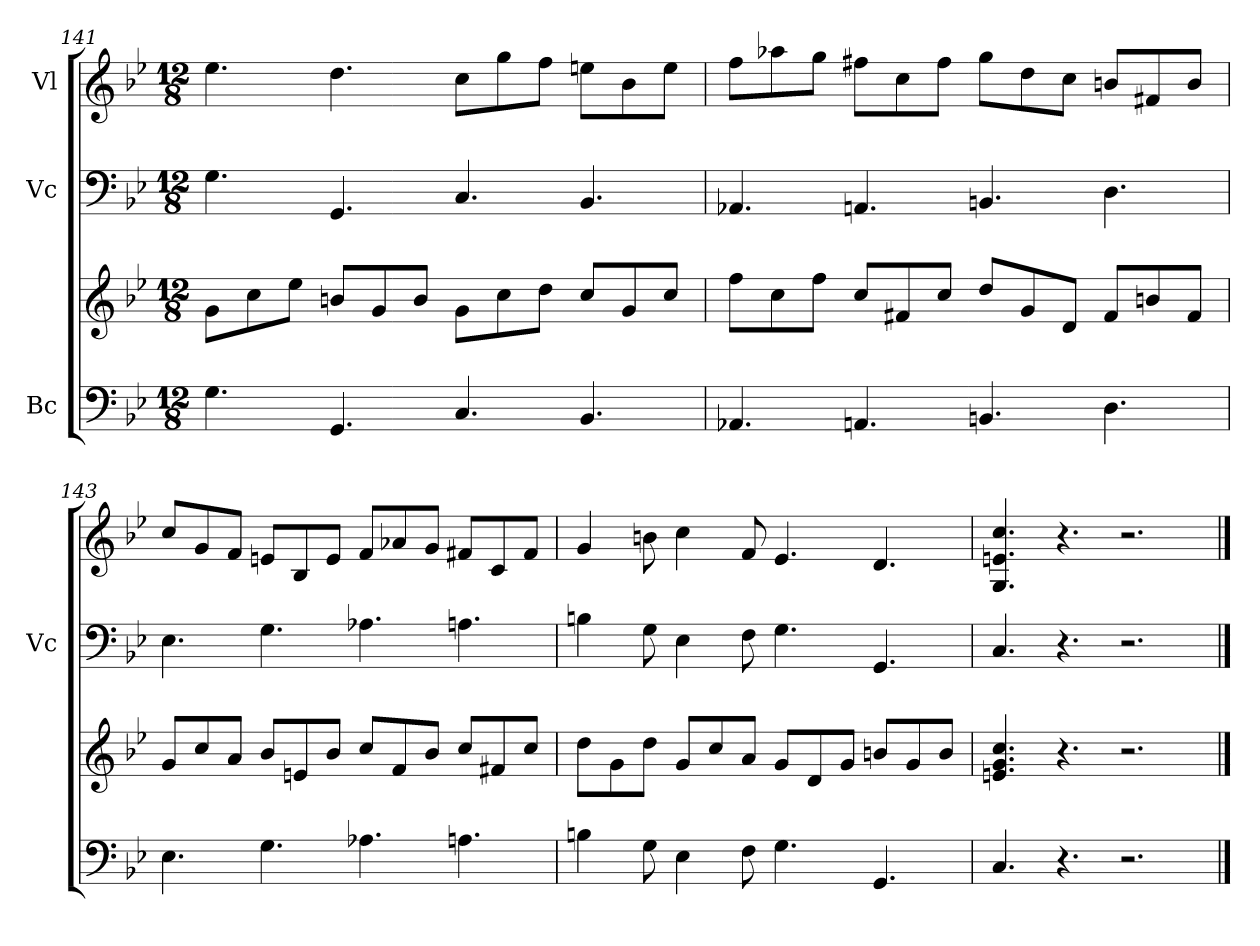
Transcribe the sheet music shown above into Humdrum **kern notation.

**kern	**kern	**kern	**kern
*part3	*part3	*part2	*part1
*staff4	*staff3	*staff2	*staff1
*I"Bc	*	*I"Vc	*I"Vl
*	*	*I'Vc	*
*clefF4	*clefG2	*clefF4	*clefG2
*k[b-e-]	*k[b-e-]	*k[b-e-]	*k[b-e-]
*M12/8	*M12/8	*M12/8	*M12/8
=141	=141	=141	=141
4.G\	8g\L	4.G\	4.ee-\
.	8cc\	.	.
.	8ee-\J	.	.
4.GG/	8bn/L	4.GG/	4.dd\
.	8g/	.	.
.	8b/J	.	.
4.C/	8g\L	4.C/	8cc\L
.	8cc\	.	8gg\
.	8dd\J	.	8ff\J
4.BB-/	8cc/L	4.BB-/	8een\L
.	8g/	.	8b-\
.	8cc/J	.	8ee\J
!!LO:LB:g=z
=142	=142	=142	=142
4.AA-X/	8ff\L	4.AA-X/	8ff\L
.	8cc\	.	8aa-X\
.	8ff\J	.	8gg\J
4.AAn/	8cc/L	4.AAn/	8ff#X\L
.	8f#X/	.	8cc\
.	8cc/J	.	8ff#\J
4.BBn/	8dd/L	4.BBn/	8gg\L
.	8g/	.	8dd\
.	8d/J	.	8cc\J
4.D\	8f#/L	4.D\	8bn/L
.	8bn/	.	8f#X/
.	8f#/J	.	8b/J
=143	=143	=143	=143
4.E-\	8g/L	4.E-\	8cc/L
.	8cc/	.	8g/
.	8a/J	.	8f/J
4.G\	8b-/L	4.G\	8en/L
.	8en/	.	8B-/
.	8b-/J	.	8e/J
4.A-X\	8cc/L	4.A-X\	8f/L
.	8f/	.	8a-X/
.	8b-/J	.	8g/J
4.An\	8cc/L	4.An\	8f#X/L
.	8f#X/	.	8c/
.	8cc/J	.	8f#/J
=144	=144	=144	=144
4Bn\	8dd\L	4Bn\	4g/
.	8g\	.	.
8G\	8dd\J	8G\	8bn\
4E-\	8g/L	4E-\	4cc\
.	8cc/	.	.
8F\	8a/J	8F\	8f/
4.G\	8g/L	4.G\	4.e-/
.	8d/	.	.
.	8g/J	.	.
4.GG/	8bn/L	4.GG/	4.d/
.	8g/	.	.
.	8b/J	.	.
=145	=145	=145	=145
4.C/	4.en/ 4.g/ 4.cc/	4.C/	4.G/ 4.en/ 4.cc/
4.r	4.r	4.r	4.r
2.r	2.r	2.r	2.r
==	==	==	==
*-	*-	*-	*-
